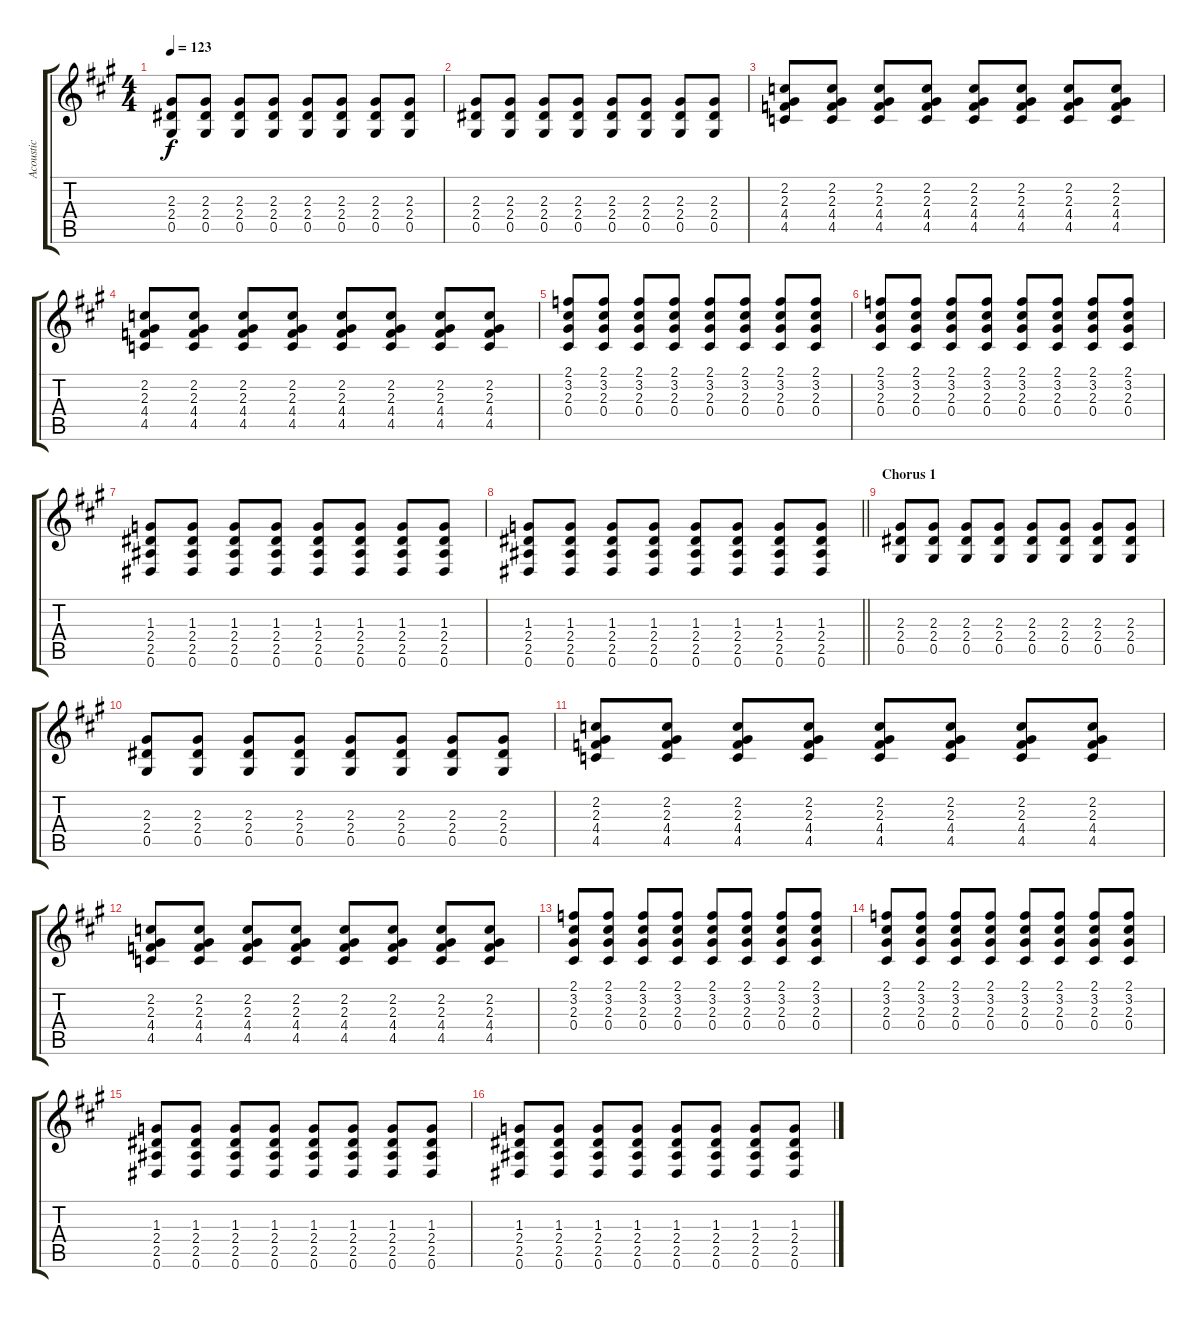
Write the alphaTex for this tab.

\track ("Acoustic" "Acoustic") {instrument acousticguitarsteel}
\staff {score tabs}
\tuning (Eb4 Bb3 Gb3 Db3 Ab2 Eb2) {hide}
\ts (4 4)
\tempo 123
\clef g2
\ks a
(2.3 2.4 0.5).8{dy f} (2.3 2.4 0.5).8 (2.3 2.4 0.5).8 (2.3 2.4 0.5).8 (2.3 2.4 0.5).8 (2.3 2.4 0.5).8 (2.3 2.4 0.5).8 (2.3 2.4 0.5).8 |
(2.3 2.4 0.5).8 (2.3 2.4 0.5).8 (2.3 2.4 0.5).8 (2.3 2.4 0.5).8 (2.3 2.4 0.5).8 (2.3 2.4 0.5).8 (2.3 2.4 0.5).8 (2.3 2.4 0.5).8 |
(2.2 2.3 4.4 4.5).8 (2.2 2.3 4.4 4.5).8 (2.2 2.3 4.4 4.5).8 (2.2 2.3 4.4 4.5).8 (2.2 2.3 4.4 4.5).8 (2.2 2.3 4.4 4.5).8 (2.2 2.3 4.4 4.5).8 (2.2 2.3 4.4 4.5).8 |
(2.2 2.3 4.4 4.5).8 (2.2 2.3 4.4 4.5).8 (2.2 2.3 4.4 4.5).8 (2.2 2.3 4.4 4.5).8 (2.2 2.3 4.4 4.5).8 (2.2 2.3 4.4 4.5).8 (2.2 2.3 4.4 4.5).8 (2.2 2.3 4.4 4.5).8 |
(2.1 3.2 2.3 0.4).8 (2.1 3.2 2.3 0.4).8 (2.1 3.2 2.3 0.4).8 (2.1 3.2 2.3 0.4).8 (2.1 3.2 2.3 0.4).8 (2.1 3.2 2.3 0.4).8 (2.1 3.2 2.3 0.4).8 (2.1 3.2 2.3 0.4).8 |
(2.1 3.2 2.3 0.4).8 (2.1 3.2 2.3 0.4).8 (2.1 3.2 2.3 0.4).8 (2.1 3.2 2.3 0.4).8 (2.1 3.2 2.3 0.4).8 (2.1 3.2 2.3 0.4).8 (2.1 3.2 2.3 0.4).8 (2.1 3.2 2.3 0.4).8 |
(1.3 2.4 2.5 0.6).8 (1.3 2.4 2.5 0.6).8 (1.3 2.4 2.5 0.6).8 (1.3 2.4 2.5 0.6).8 (1.3 2.4 2.5 0.6).8 (1.3 2.4 2.5 0.6).8 (1.3 2.4 2.5 0.6).8 (1.3 2.4 2.5 0.6).8 |
\barLineRight lightlight
(1.3 2.4 2.5 0.6).8 (1.3 2.4 2.5 0.6).8 (1.3 2.4 2.5 0.6).8 (1.3 2.4 2.5 0.6).8 (1.3 2.4 2.5 0.6).8 (1.3 2.4 2.5 0.6).8 (1.3 2.4 2.5 0.6).8 (1.3 2.4 2.5 0.6).8 |
\section ("" "Chorus 1")
(2.3 2.4 0.5).8 (2.3 2.4 0.5).8 (2.3 2.4 0.5).8 (2.3 2.4 0.5).8 (2.3 2.4 0.5).8 (2.3 2.4 0.5).8 (2.3 2.4 0.5).8 (2.3 2.4 0.5).8 |
(2.3 2.4 0.5).8 (2.3 2.4 0.5).8 (2.3 2.4 0.5).8 (2.3 2.4 0.5).8 (2.3 2.4 0.5).8 (2.3 2.4 0.5).8 (2.3 2.4 0.5).8 (2.3 2.4 0.5).8 |
(2.2 2.3 4.4 4.5).8 (2.2 2.3 4.4 4.5).8 (2.2 2.3 4.4 4.5).8 (2.2 2.3 4.4 4.5).8 (2.2 2.3 4.4 4.5).8 (2.2 2.3 4.4 4.5).8 (2.2 2.3 4.4 4.5).8 (2.2 2.3 4.4 4.5).8 |
(2.2 2.3 4.4 4.5).8 (2.2 2.3 4.4 4.5).8 (2.2 2.3 4.4 4.5).8 (2.2 2.3 4.4 4.5).8 (2.2 2.3 4.4 4.5).8 (2.2 2.3 4.4 4.5).8 (2.2 2.3 4.4 4.5).8 (2.2 2.3 4.4 4.5).8 |
(2.1 3.2 2.3 0.4).8 (2.1 3.2 2.3 0.4).8 (2.1 3.2 2.3 0.4).8 (2.1 3.2 2.3 0.4).8 (2.1 3.2 2.3 0.4).8 (2.1 3.2 2.3 0.4).8 (2.1 3.2 2.3 0.4).8 (2.1 3.2 2.3 0.4).8 |
(2.1 3.2 2.3 0.4).8 (2.1 3.2 2.3 0.4).8 (2.1 3.2 2.3 0.4).8 (2.1 3.2 2.3 0.4).8 (2.1 3.2 2.3 0.4).8 (2.1 3.2 2.3 0.4).8 (2.1 3.2 2.3 0.4).8 (2.1 3.2 2.3 0.4).8 |
(1.3 2.4 2.5 0.6).8 (1.3 2.4 2.5 0.6).8 (1.3 2.4 2.5 0.6).8 (1.3 2.4 2.5 0.6).8 (1.3 2.4 2.5 0.6).8 (1.3 2.4 2.5 0.6).8 (1.3 2.4 2.5 0.6).8 (1.3 2.4 2.5 0.6).8 |
(1.3 2.4 2.5 0.6).8 (1.3 2.4 2.5 0.6).8 (1.3 2.4 2.5 0.6).8 (1.3 2.4 2.5 0.6).8 (1.3 2.4 2.5 0.6).8 (1.3 2.4 2.5 0.6).8 (1.3 2.4 2.5 0.6).8 (1.3 2.4 2.5 0.6).8
